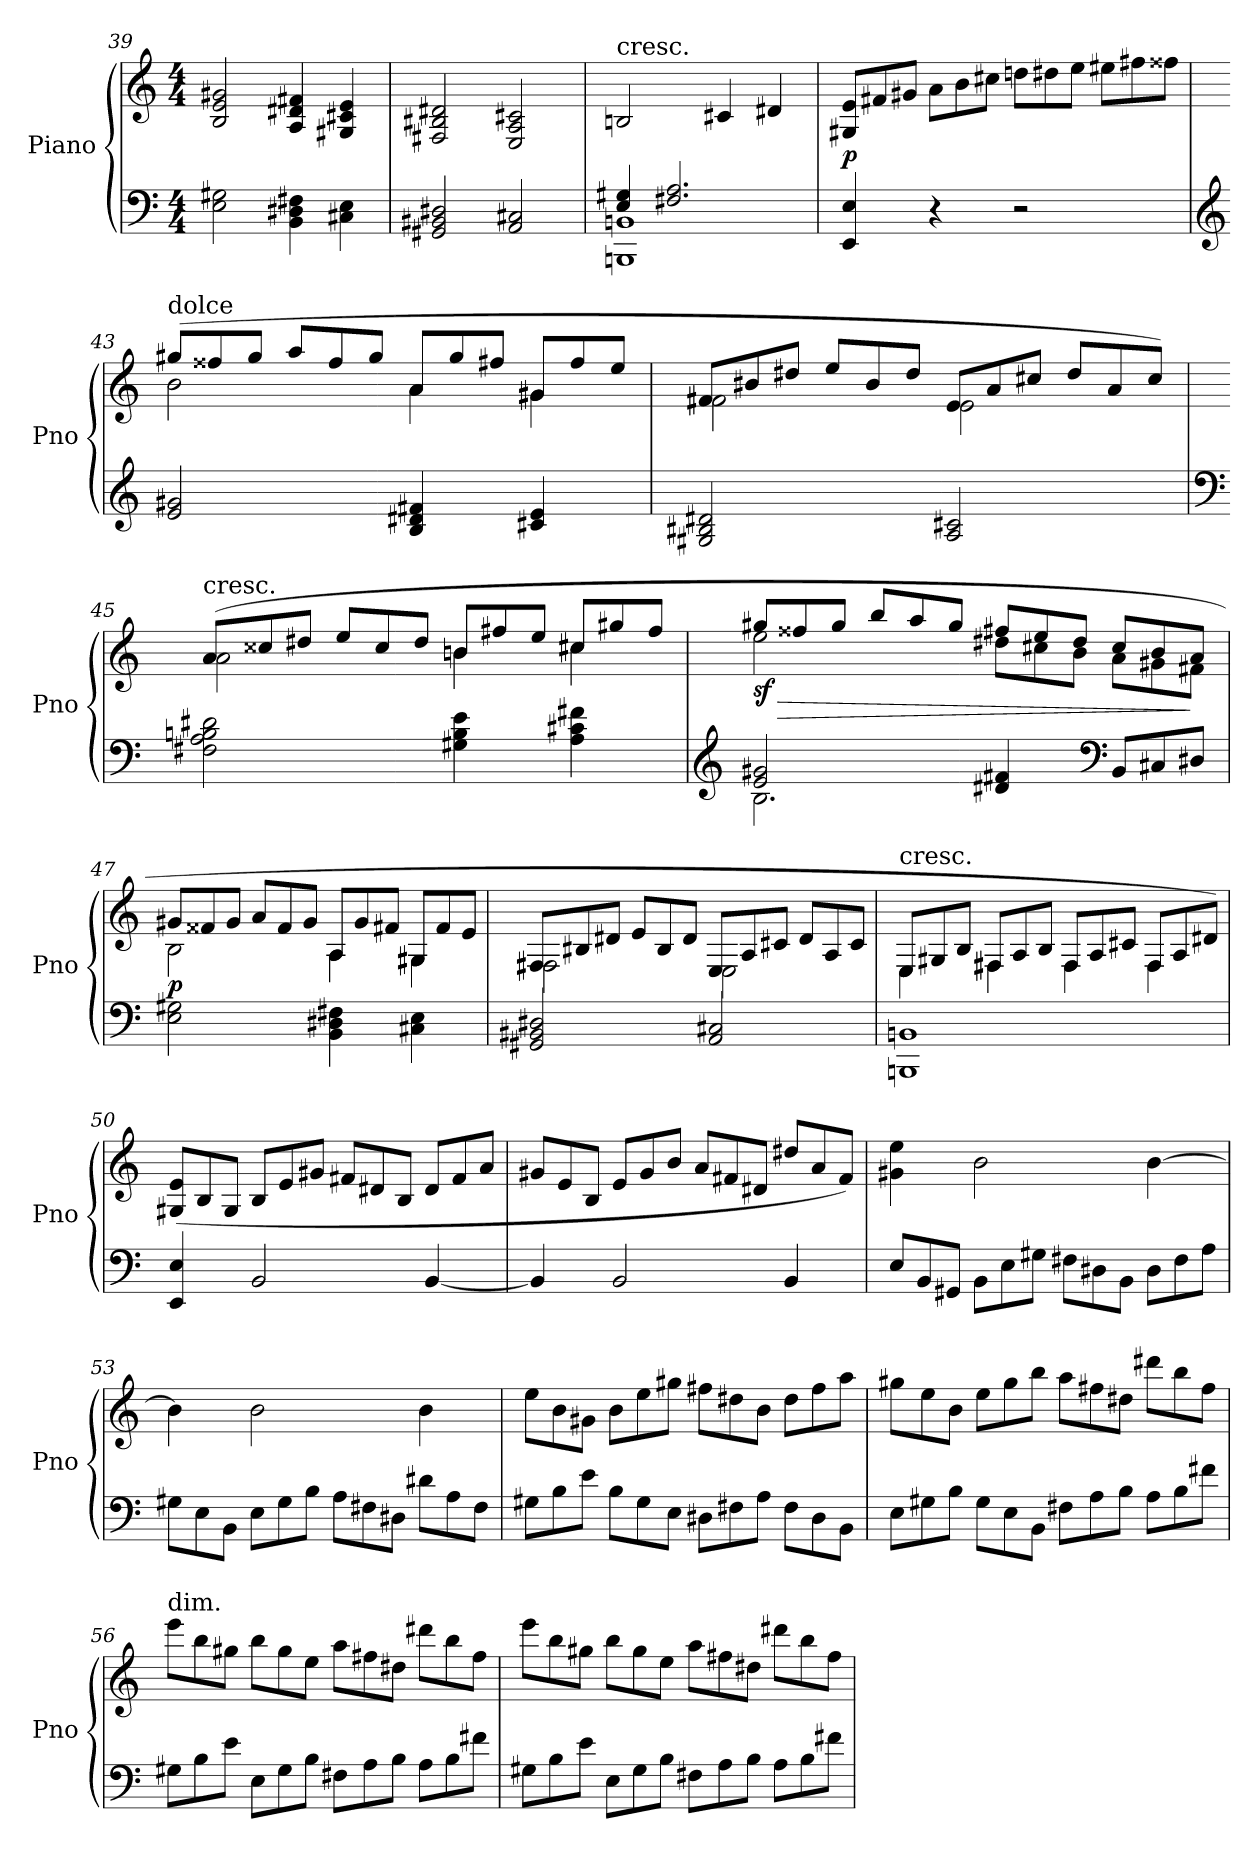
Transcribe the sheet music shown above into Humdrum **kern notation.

**kern	**kern	**dynam
*part1	*part1	*part1
*staff2	*staff1	*staff1/2
*I"Piano	*	*
*I'Pno	*	*
!!LO:LB:g=z
*clefF4	*clefG2	*
*k[]	*k[]	*
*M4/4	*M4/4	*
=39	=39	=39
2E\ 2G#X\	2B/ 2e/ 2g#X/	.
4BB\ 4D#X\ 4F#X\	4A/ 4d#X/ 4f#X/	.
4C#X\ 4E\	4G#X/ 4c#X/ 4e/	.
=40	=40	=40
2GG#X/ 2BB#X/ 2D#X/	2F#X/ 2B#X/ 2d#X/	.
2AA/ 2C#X/	2E/ 2A/ 2c#X/	.
=41	=41	=41
*^	*	*
!	!	!LO:TX:a:t=cresc.	!
4E/ 4G#X/	1BBBn 1BBn	2Bn/	.
2.F#X/ 2.A/	.	.	.
.	.	4c#X/	.
.	.	4d#X/	.
*v	*v	*	*
=42	=42	=42
*	*Xtuplet	*
!	!	!LO:DY:b
4EE/ 4E/	12G#X/ 12e/L	p
.	12f#X/	.
.	12g#X/J	.
4r	12a\L	.
.	12b\	.
.	12cc#X\J	.
2r	12ddn\L	.
.	12dd#X\	.
.	12ee\J	.
.	12ee#X\L	.
.	12ff#X\	.
.	12ff##X\J	.
!!LO:LB:g=z
=43	=43	=43
*clefG2	*	*
*	*^	*
!	!LO:TX:a:t=dolce	!	!
2e/ 2g#X/	(>12gg#X/L	2b\	.
.	12ff##X/	.	.
.	12gg#/J	.	.
.	12aa/L	.	.
.	12ff##/	.	.
.	12gg#/J	.	.
4B/ 4d#X/ 4f#X/	12a/L	4a\	.
.	12gg#/	.	.
.	12ff#X/J	.	.
4c#X/ 4e/	12g#X/L	4g#\	.
.	12ff#/	.	.
.	12ee/J	.	.
=44	=44	=44	=44
2G#X/ 2B#X/ 2d#X/	12f#X/L	2f#\	.
.	12b#X/	.	.
.	12dd#X/J	.	.
.	12ee/L	.	.
.	12b#/	.	.
.	12dd#/J	.	.
2A/ 2c#X/	12e/L	2e\	.
.	12a/	.	.
.	12cc#X/J	.	.
.	12dd#/L	.	.
.	12a/	.	.
.	12cc#/J)	.	.
!!LO:PB:g=z	!!
=45	=45	=45	=45
*clefF4	*	*	*
!	!LO:TX:a:t=cresc.	!	!
2F#X\ 2A\ 2Bn\ 2d#X\	(>12a/L	2a\	.
.	12cc##X/	.	.
.	12dd#X/J	.	.
.	12ee/L	.	.
.	12cc##/	.	.
.	12dd#/J	.	.
4G#X\ 4B\ 4e\	12b/L	4bn\	.
.	12ff#X/	.	.
.	12ee/J	.	.
4A\ 4c#X\ 4f#X\	12cc#X/L	4cc#\	.
.	12gg#X/	.	.
.	12ff#/J	.	.
=46	=46	=46	=46
*clefG2	*	*	*
*^	*	*	*
!	!	!	!	!LO:HP:b
!	!	!	!	!LO:DY:n=1:b
2e/ 2g#X/	2.B\	12gg#X/L	2ee\	> sf
.	.	12ff##X/	.	.
.	.	12gg#/J	.	.
.	.	12bb/L	.	.
.	.	12aa/	.	.
.	.	12gg#/J	.	.
4d#X/ 4f#X/	.	12ff#X/L	12dd#X\L	.
.	.	12ee/	12cc#X\	.
.	.	12dd#/J	12b\J	.
*clefF4	*	*	*	*
*Xtuplet	*	*	*	*
12BB/L	4ryy	12cc#/L	12a\L	.
12C#X/	.	12b/	12g#X\	.
12D#X/J	.	12a/J	12f#X\J	]
*v	*v	*	*	*
!!LO:LB:g=z	!!
=47	=47	=47	=47
!	!	!	!LO:DY:b
2E\ 2G#X\	12g#X/L	2B\	p
.	12f##X/	.	.
.	12g#/J	.	.
.	12a/L	.	.
.	12f##/	.	.
.	12g#/J	.	.
4BB\ 4D#X\ 4F#X\	12A/L	4A\	.
.	12g#/	.	.
.	12f#X/J	.	.
4C#X\ 4E\	12G#X/L	4G#\	.
.	12f#/	.	.
.	12e/J	.	.
=48	=48	=48	=48
2GG#X/ 2BB#X/ 2D#X/	12F#X/L	2F#\	.
.	12B#X/	.	.
.	12d#X/J	.	.
.	12e/L	.	.
.	12B#/	.	.
.	12d#/J	.	.
2AA/ 2C#X/	12E/L	2E\	.
.	12A/	.	.
.	12c#X/J	.	.
.	12d#/L	.	.
.	12A/	.	.
.	12c#/J	.	.
!!LO:LB:g=z	!!
=49	=49	=49	=49
!	!LO:TX:a:t=cresc.	!	!
1BBBn 1BBn	12E/L	4E\	.
.	12G#X/	.	.
.	12B/J	.	.
.	12F#X/L	4F#\	.
.	12A/	.	.
.	12B/J	.	.
.	12F#/L	4F#\	.
.	12A/	.	.
.	12c#X/J	.	.
.	12F#/L	4F#\	.
.	12A/	.	.
.	12d#X/J)	.	.
*	*v	*v	*
=50	=50	=50
4EE/ 4E/	(>12G#X/ 12e/L	.
.	12B/	.
.	12G#/J	.
2BB/	12B/L	.
.	12e/	.
.	12g#X/J	.
.	12f#X/L	.
.	12d#X/	.
.	12B/J	.
[4BB/	12d#/L	.
.	12f#/	.
.	12a/J	.
!!LO:LB:g=z
=51	=51	=51
4BB/]	12g#X/L	.
.	12e/	.
.	12B/J	.
2BB/	12e/L	.
.	12g#/	.
.	12b/J	.
.	12a/L	.
.	12f#X/	.
.	12d#X/J	.
4BB/	12dd#X/L	.
.	12a/	.
.	12f#/J)	.
=52	=52	=52
12E/L	4g#X\ 4ee\	.
12BB/	.	.
12GG#X/J	.	.
12BB\L	2b\	.
12E\	.	.
12G#X\J	.	.
12F#X\L	.	.
12D#X\	.	.
12BB\J	.	.
12D#\L	[4b\	.
12F#\	.	.
12A\J	.	.
=53	=53	=53
12G#X\L	4b\]	.
12E\	.	.
12BB\J	.	.
12E\L	2b\	.
12G#\	.	.
12B\J	.	.
12A\L	.	.
12F#X\	.	.
12D#X\J	.	.
12d#X\L	4b\	.
12A\	.	.
12F#\J	.	.
!!LO:LB:g=z
=54	=54	=54
12G#X\L	12ee\L	.
12B\	12b\	.
12e\J	12g#X\J	.
12B\L	12b\L	.
12G#\	12ee\	.
12E\J	12gg#X\J	.
12D#X\L	12ff#X\L	.
12F#X\	12dd#X\	.
12A\J	12b\J	.
12F#\L	12dd#\L	.
12D#\	12ff#\	.
12BB\J	12aa\J	.
=55	=55	=55
12E\L	12gg#X\L	.
12G#X\	12ee\	.
12B\J	12b\J	.
12G#\L	12ee\L	.
12E\	12gg#\	.
12BB\J	12bb\J	.
12F#X\L	12aa\L	.
12A\	12ff#X\	.
12B\J	12dd#X\J	.
12A\L	12ddd#X\L	.
12B\	12bb\	.
12f#X\J	12ff#\J	.
!!LO:LB:g=z
=56	=56	=56
!	!LO:TX:a:t=dim.	!
12G#X\L	12eee\L	.
12B\	12bb\	.
12e\J	12gg#X\J	.
12E\L	12bb\L	.
12G#\	12gg#\	.
12B\J	12ee\J	.
12F#X\L	12aa\L	.
12A\	12ff#X\	.
12B\J	12dd#X\J	.
12A\L	12ddd#X\L	.
12B\	12bb\	.
12f#X\J	12ff#\J	.
=57	=57	=57
12G#X\L	12eee\L	.
12B\	12bb\	.
12e\J	12gg#X\J	.
12E\L	12bb\L	.
12G#\	12gg#\	.
12B\J	12ee\J	.
12F#X\L	12aa\L	.
12A\	12ff#X\	.
12B\J	12dd#X\J	.
12A\L	12ddd#X\L	.
12B\	12bb\	.
12f#X\J	12ff#\J	.
=	=	=
*-	*-	*-
